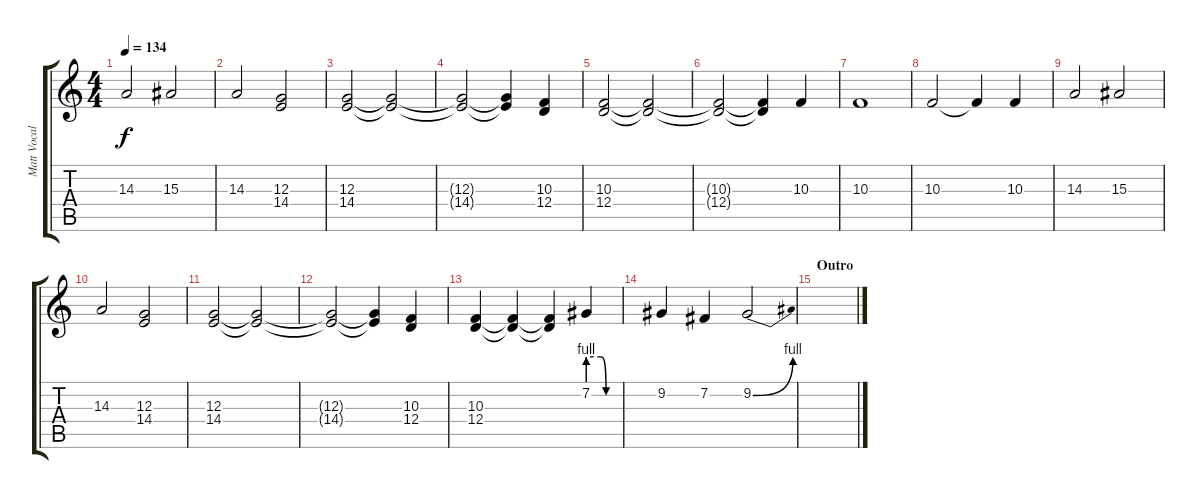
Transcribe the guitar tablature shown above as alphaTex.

\track ("Matt Vocals" "Matt Vocal") {instrument violin}
\staff {score tabs}
\tuning (E4 B3 G3 D3 A2 E2) {hide}
\ts (4 4)
\tempo 134
\clef g2
\ks c
14.3.2{dy f} 15.3.2 |
14.3.2 (12.3 14.4).2 |
(12.3 14.4).2 (12.3{t} 14.4{t}).2 |
(12.3{t} 14.4{t}).2 (12.3{t} 14.4{t}).4 (10.3 12.4).4 |
(10.3 12.4).2 (10.3{t} 12.4{t}).2 |
(10.3{t} 12.4{t}).2 (10.3{t} 12.4{t}).4 10.3.4 |
10.3.1 |
10.3.2 10.3{t}.4 10.3.4 |
14.3.2 15.3.2 |
14.3.2 (12.3 14.4).2 |
(12.3 14.4).2 (12.3{t} 14.4{t}).2 |
(12.3{t} 14.4{t}).2 (12.3{t} 14.4{t}).4 (10.3 12.4).4 |
(10.3 12.4).4 (10.3{t} 12.4{t}).4 (10.3{t} 12.4{t}).4 7.2{be (custom 0 4 25 4 35 0 60 0)}.4 |
9.2.4 7.2.4 9.2{be (bend 0 0 60 4)}.2 |
\section ("" "Outro")
